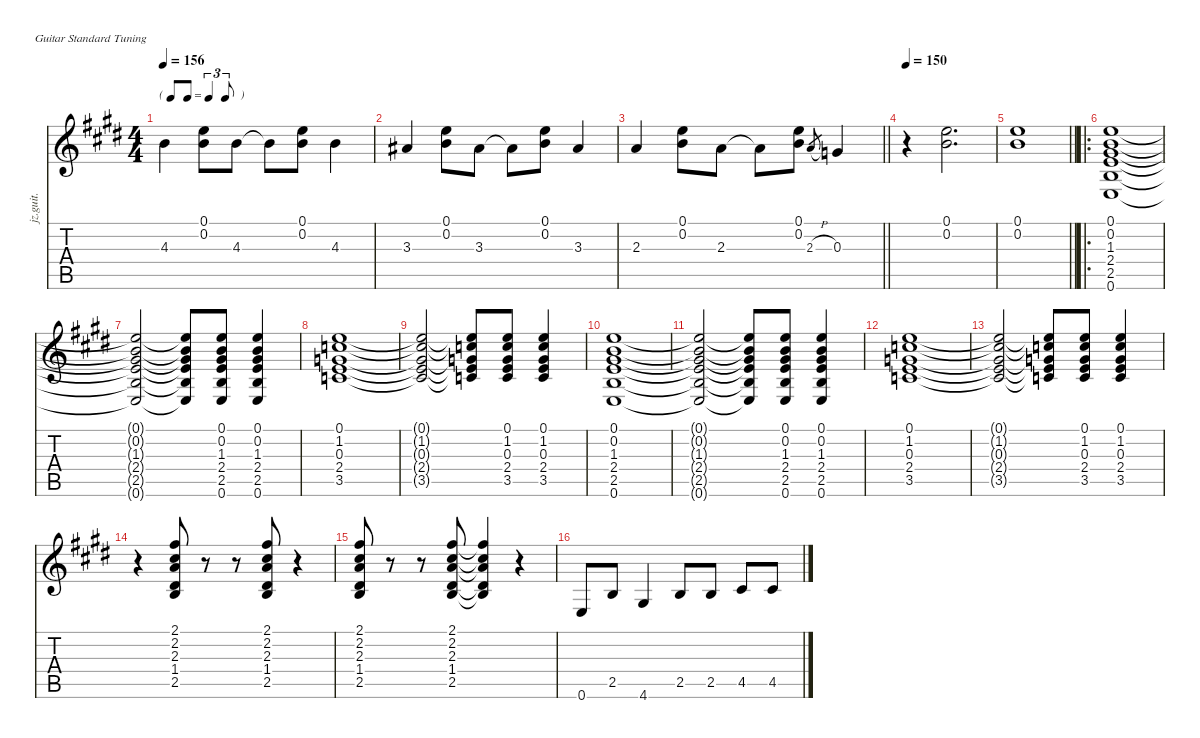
\defaultSystemsLayout 4
\hideDynamics
\bracketExtendMode nobrackets
\otherSystemsTrackNameOrientation horizontal
\track ("Track 3" "jz.guit.") {instrument electricguitarjazz}
\staff {score tabs}
\tuning (E4 B3 G3 D3 A2 E2)
\ts (4 4)
\beaming (8 2 2 2 2)
\tf triplet8th
\tempo 156
\clef g2
\ks e
4.3{acc forcenatural}.4{dy ff instrument electricguitarjazz} (0.1{acc forcenatural} 0.2{acc forcenatural}).8 4.3{acc forcenatural}.8 4.3{t acc forcenatural}.8 (0.1{acc forcenatural} 0.2{acc forcenatural}).8 4.3{acc forcenatural}.4 |
3.3{acc #}.4 (0.1{acc forcenatural} 0.2{acc forcenatural}).8 3.3{acc #}.8 3.3{t acc #}.8 (0.1{acc forcenatural} 0.2{acc forcenatural}).8 3.3{acc #}.4 |
\barLineRight lightlight
2.3{acc forcenatural}.4 (0.1{acc forcenatural} 0.2{acc forcenatural}).8 2.3{acc forcenatural}.8 2.3{t acc forcenatural}.8 (0.1{acc forcenatural} 0.2{acc forcenatural}).8 2.3{h acc forcenatural}.8{gr dy mf} 0.3{acc forcenatural}.4{dy ff} |
\tempo 150
r.4 (0.1{acc forcenatural} 0.2{acc forcenatural}).2{d dy f} |
\barLineRight lightlight
(0.1{acc forcenatural} 0.2{acc forcenatural}).1 |
\ro
(0.1{acc forcenatural} 0.2{acc forcenatural} 1.3{acc #} 2.4{acc forcenatural} 2.5{acc forcenatural} 0.6{acc forcenatural}).1{dy mf} |
(0.1{t acc forcenatural} 0.2{t acc forcenatural} 1.3{t acc #} 2.4{t acc forcenatural} 2.5{t acc forcenatural} 0.6{t acc forcenatural}).2 (0.1{t acc forcenatural} 0.2{t acc forcenatural} 1.3{t acc #} 2.4{t acc forcenatural} 2.5{t acc forcenatural} 0.6{t acc forcenatural}).8 (0.1{acc forcenatural} 0.2{acc forcenatural} 1.3{acc #} 2.4{acc forcenatural} 2.5{acc forcenatural} 0.6{acc forcenatural}).8 (0.1{acc forcenatural} 0.2{acc forcenatural} 1.3{acc #} 2.4{acc forcenatural} 2.5{acc forcenatural} 0.6{acc forcenatural}).4 |
(0.1{acc forcenatural} 1.2{acc forcenatural} 0.3{acc forcenatural} 2.4{acc forcenatural} 3.5{acc forcenatural}).1 |
(0.1{t acc forcenatural} 1.2{t acc forcenatural} 0.3{t acc forcenatural} 2.4{t acc forcenatural} 3.5{t acc forcenatural}).2 (0.1{t acc forcenatural} 1.2{t acc forcenatural} 0.3{t acc forcenatural} 2.4{t acc forcenatural} 3.5{t acc forcenatural}).8 (0.1{acc forcenatural} 1.2{acc forcenatural} 0.3{acc forcenatural} 2.4{acc forcenatural} 3.5{acc forcenatural}).8 (0.1{acc forcenatural} 1.2{acc forcenatural} 0.3{acc forcenatural} 2.4{acc forcenatural} 3.5{acc forcenatural}).4 |
(0.1{acc forcenatural} 0.2{acc forcenatural} 1.3{acc #} 2.4{acc forcenatural} 2.5{acc forcenatural} 0.6{acc forcenatural}).1 |
(0.1{t acc forcenatural} 0.2{t acc forcenatural} 1.3{t acc #} 2.4{t acc forcenatural} 2.5{t acc forcenatural} 0.6{t acc forcenatural}).2 (0.1{t acc forcenatural} 0.2{t acc forcenatural} 1.3{t acc #} 2.4{t acc forcenatural} 2.5{t acc forcenatural} 0.6{t acc forcenatural}).8 (0.1{acc forcenatural} 0.2{acc forcenatural} 1.3{acc #} 2.4{acc forcenatural} 2.5{acc forcenatural} 0.6{acc forcenatural}).8 (0.1{acc forcenatural} 0.2{acc forcenatural} 1.3{acc #} 2.4{acc forcenatural} 2.5{acc forcenatural} 0.6{acc forcenatural}).4 |
(0.1{acc forcenatural} 1.2{acc forcenatural} 0.3{acc forcenatural} 2.4{acc forcenatural} 3.5{acc forcenatural}).1 |
(0.1{t acc forcenatural} 1.2{t acc forcenatural} 0.3{t acc forcenatural} 2.4{t acc forcenatural} 3.5{t acc forcenatural}).2 (0.1{t acc forcenatural} 1.2{t acc forcenatural} 0.3{t acc forcenatural} 2.4{t acc forcenatural} 3.5{t acc forcenatural}).8 (0.1{acc forcenatural} 1.2{acc forcenatural} 0.3{acc forcenatural} 2.4{acc forcenatural} 3.5{acc forcenatural}).8 (0.1{acc forcenatural} 1.2{acc forcenatural} 0.3{acc forcenatural} 2.4{acc forcenatural} 3.5{acc forcenatural}).4 |
r.4 (2.1{acc #} 2.2{acc #} 2.3{acc forcenatural} 1.4{acc #} 2.5{acc forcenatural}).8 r.8 r.8 (2.1{acc #} 2.2{acc #} 2.3{acc forcenatural} 1.4{acc #} 2.5{acc forcenatural}).8 r.4 |
(2.1{acc #} 2.2{acc #} 2.3{acc forcenatural} 1.4{acc #} 2.5{acc forcenatural}).8 r.8 r.8 (2.1{acc #} 2.2{acc #} 2.3{acc forcenatural} 1.4{acc #} 2.5{acc forcenatural}).8 (2.1{t acc #} 2.2{t acc #} 2.3{t acc forcenatural} 1.4{t acc #} 2.5{t acc forcenatural}).4{dy f} r.4 |
0.6{acc forcenatural}.8 2.5{acc forcenatural}.8 4.6{acc #}.4 2.5{acc forcenatural}.8 2.5{acc forcenatural}.8 4.5{acc #}.8 4.5{acc #}.8
